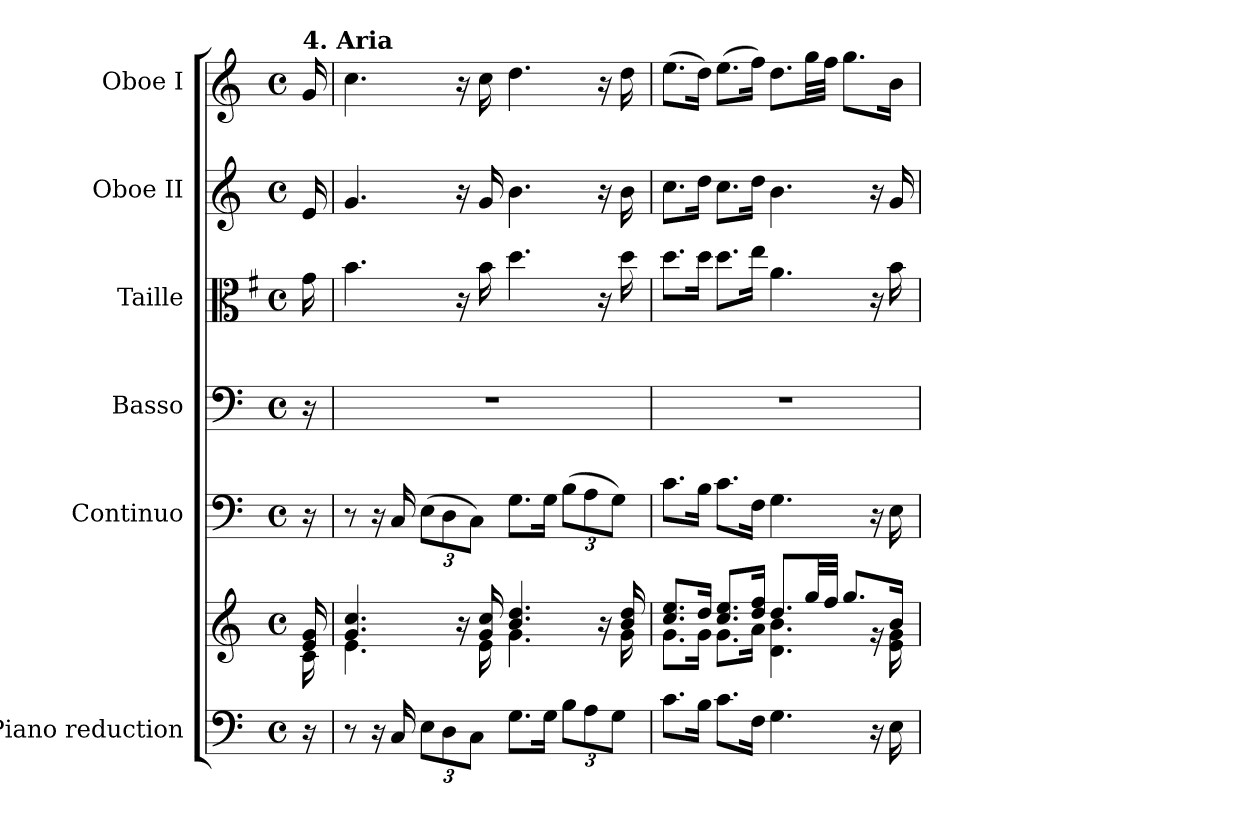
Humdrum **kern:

**kern	**kern	**kern	**kern	**kern	**kern	**kern
*part6	*part6	*part5	*part4	*part3	*part2	*part1
*staff7	*staff6	*staff5	*staff4	*staff3	*staff2	*staff1
*I"Piano reduction	*	*I"Continuo	*I"Basso	*I"Taille	*I"Oboe II	*I"Oboe I
*I'Pno	*	*	*	*	*I'Ob	*I'Ob
*clefF4	*clefG2	*clefF4	*clefF4	*clefC3	*clefG2	*clefG2
*	*	*	*	*ITrd4c7	*	*
*k[]	*k[]	*k[]	*k[]	*k[]	*k[]	*k[]
*M4/4	*M4/4	*M4/4	*M4/4	*M4/4	*M4/4	*M4/4
*met(c)	*met(c)	*met(c)	*met(c)	*met(c)	*met(c)	*met(c)
=	=	=	=	=	=	=
*	*^	*	*	*	*	*
!	!	!	!	!	!	!	!LO:TX:a:B:t=4. Aria
16r	16e/ 16g/	16c\	16r	16r	16c\	16e/	16g/
=1	=1	=1	=1	=1	=1	=1	=1
8r	4.g/ 4.cc/	4.e\	8r	1r	4.e\	4.g/	4.cc\
16r	.	.	16r	.	.	.	.
16C/	.	.	16C/	.	.	.	.
*Xbrackettup	*	*	*Xbrackettup	*	*	*	*
12E\L	.	.	(>12E\L	.	.	.	.
12D\	.	.	12D\	.	.	.	.
.	16r	16ryy	.	.	16r	16r	16r
12C\J	.	.	12C\J)	.	.	.	.
.	16g/ 16cc/	16e\	.	.	16e\	16g/	16cc\
8.G\L	4.b/ 4.dd/	4.g\	8.G\L	.	4.g\	4.b\	4.dd\
16G\Jk	.	.	16G\Jk	.	.	.	.
12B\L	.	.	(>12B\L	.	.	.	.
12A\	.	.	12A\	.	.	.	.
.	16r	16ryy	.	.	16r	16r	16r
12G\J	.	.	12G\J)	.	.	.	.
.	16b/ 16dd/	16g\	.	.	16g\	16b\	16dd\
=2	=2	=2	=2	=2	=2	=2	=2
8.c\L	8.cc/ 8.ee/L	8.g\L	8.c\L	1r	8.g\L	8.cc\L	(>8.ee\L
16B\Jk	16dd/Jk	16g\Jk	16B\Jk	.	16g\Jk	16dd\Jk	16dd\Jk)
8.c\L	8.cc/ 8.ee/L	8.g\L	8.c\L	.	8.g\L	8.cc\L	(>8.ee\L
16F\Jk	16dd/ 16ff/Jk	16a\Jk	16F\Jk	.	16a\Jk	16dd\Jk	16ff\Jk)
4.G\	8.dd/L	4.d\ 4.b\	4.G\	.	4.d\	4.b\	8.dd\L
.	32gg/LL	.	.	.	.	.	32gg\LL
.	32ff/JJJ	.	.	.	.	.	32ff\JJJ
.	8.gg/L	.	.	.	.	.	8.gg\L
16r	.	16r	16r	.	16r	16r	.
16E\	16b/Jk	16e\ 16g\	16E\	.	16e\	16g/	16b\Jk
*	*v	*v	*	*	*	*	*
=	=	=	=	=	=	=
*-	*-	*-	*-	*-	*-	*-
